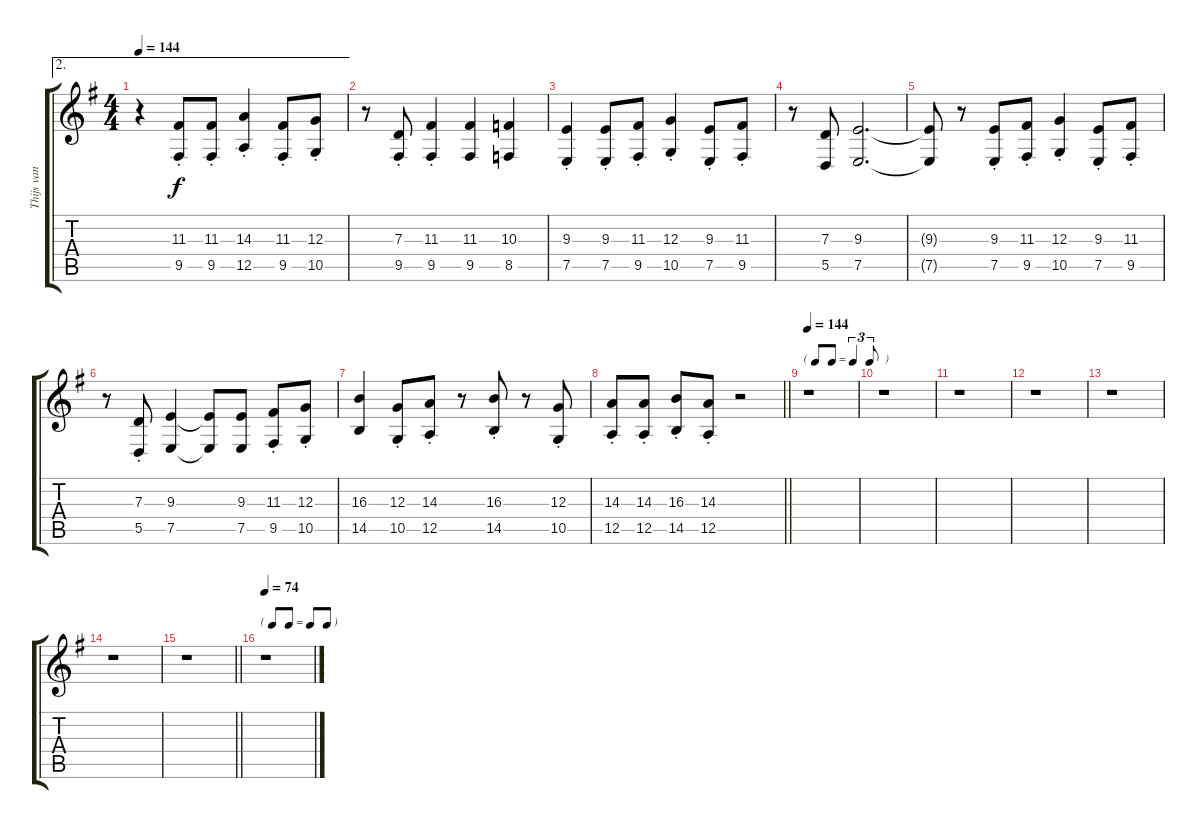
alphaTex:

\track ("Thijs van Leer - Organ" "Thijs van ") {instrument drawbarorgan}
\staff {score tabs}
\tuning (E4 B3 G3 D3 A2 E2) {hide}
\ae 2
\ts (4 4)
\tempo 144
\clef g2
\ks g
r.4{dy f} (11.3{st} 9.5{st}).8 (11.3{st} 9.5{st}).8 (14.3{st} 12.5{st}).4 (11.3{st} 9.5{st}).8 (12.3{st} 10.5{st}).8 |
r.8 (7.3{st} 9.5{st}).8 (11.3{st} 9.5{st}).4 (11.3 9.5).4 (10.3 8.5).4 |
(9.3{st} 7.5{st}).4 (9.3{st} 7.5{st}).8 (11.3{st} 9.5{st}).8 (12.3{st} 10.5{st}).4 (9.3{st} 7.5{st}).8 (11.3{st} 9.5{st}).8 |
r.8 (7.3 5.5).8 (9.3 7.5).2{d} |
(9.3{t} 7.5{t}).8 r.8 (9.3{st} 7.5{st}).8 (11.3{st} 9.5{st}).8 (12.3{st} 10.5{st}).4 (9.3{st} 7.5{st}).8 (11.3{st} 9.5{st}).8 |
r.8 (7.3{st} 5.5{st}).8 (9.3 7.5).4 (9.3{t} 7.5{t}).8 (9.3 7.5).8 (11.3{st} 9.5{st}).8 (12.3{st} 10.5{st}).8 |
(16.3 14.5).4 (12.3{st} 10.5{st}).8 (14.3{st} 12.5{st}).8 r.8 (16.3{st} 14.5{st}).8 r.8 (12.3{st} 10.5{st}).8 |
\barLineRight lightlight
(14.3{st} 12.5{st}).8 (14.3{st} 12.5{st}).8 (16.3{st} 14.5{st}).8 (14.3{st} 12.5{st}).8 r.2 |
\tf triplet8th
\tempo 144
r.1 |
r.1 |
r.1 |
r.1 |
r.1 |
r.1 |
\barLineRight lightlight
r.1 |
\tf none
\section ("" " ")
\tempo 74
r.1
